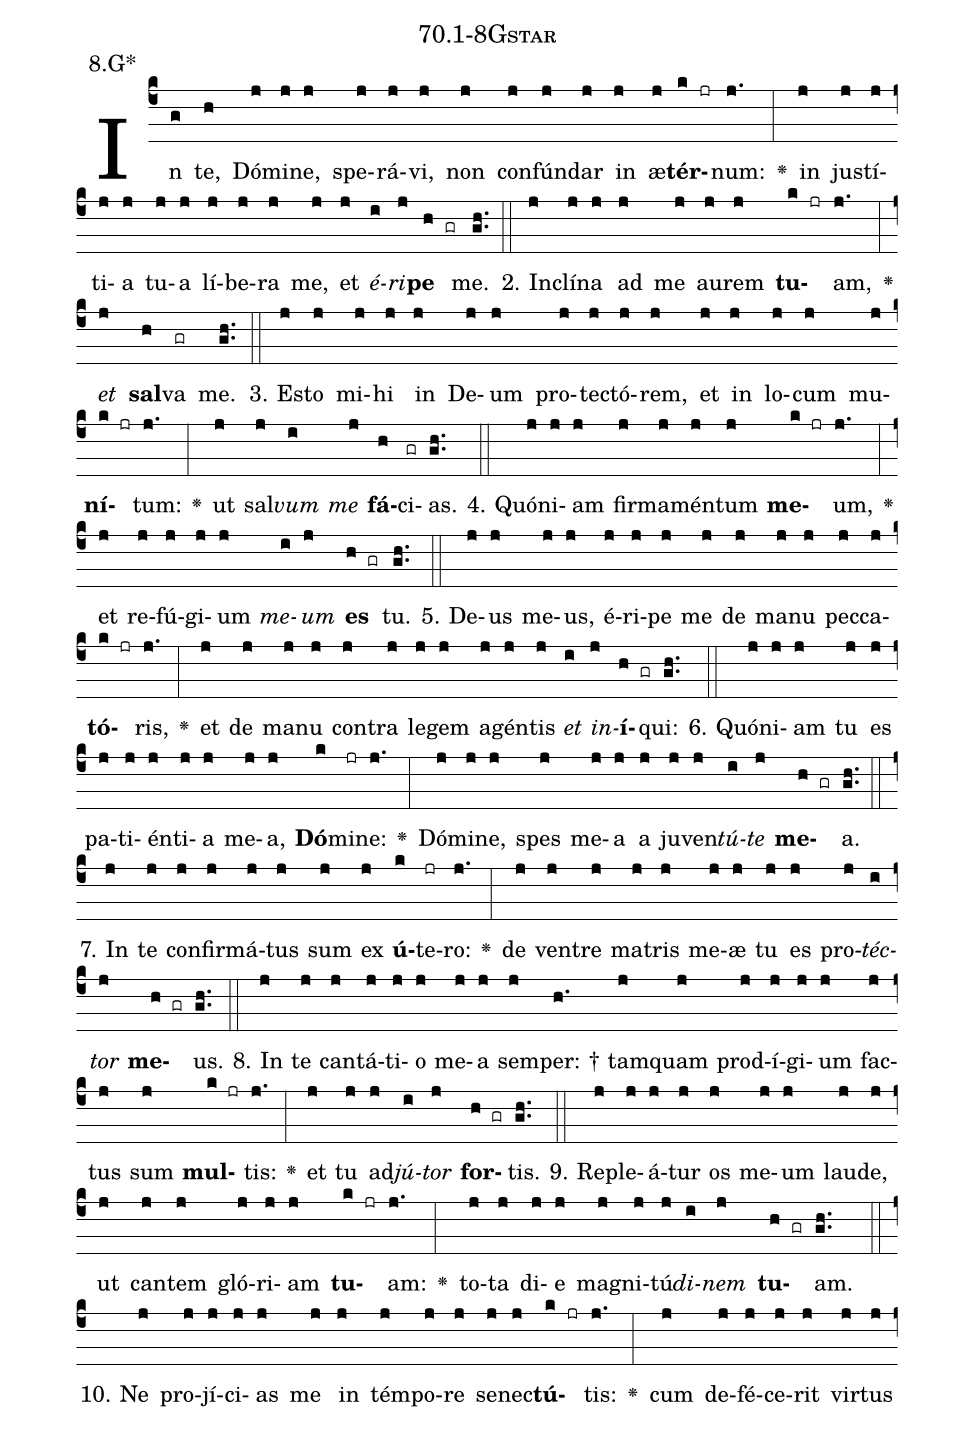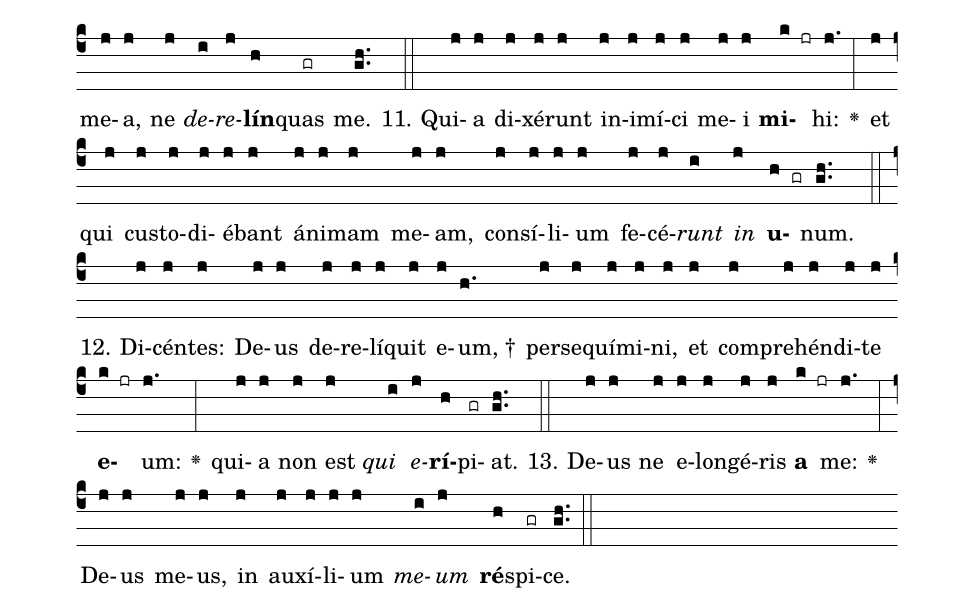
name: 70.1-8Gstar;
annotation: 8.G*;
%%
(c4)In(g) te,(h) Dó(j)mi(j)ne,(j) spe(j)rá(j)vi,(j) non(j) con(j)fún(j)dar(j) in(j) æ(j)<b>tér</b>(k jr)num:(j.) <v>\greheightstar</v>(:) in(j) jus(j)tí(j)ti(j)a(j) tu(j)a(j) lí(j)be(j)ra(j) me,(j) et(j) <i>é</i>(i)<i>ri</i>(j)<b>pe</b>(h gr) me.(gh..) (::)
2. In(j)clí(j)na(j) ad(j) me(j) au(j)rem(j) <b>tu</b>(k jr)am,(j.) <v>\greheightstar</v>(:) <i>et</i>(j) <b>sal</b>(h)va(gr) me.(gh..) (::)
3. Es(j)to(j) mi(j)hi(j) in(j) De(j)um(j) pro(j)tec(j)tó(j)rem,(j) et(j) in(j) lo(j)cum(j) mu(j)<b>ní</b>(k jr)tum:(j.) <v>\greheightstar</v>(:) ut(j) sal(j)<i>vum</i>(i) <i>me</i>(j) <b>fá</b>(h)ci(gr)as.(gh..) (::)
4. Quón(j)i(j)am(j) fir(j)ma(j)mén(j)tum(j) <b>me</b>(k jr)um,(j.) <v>\greheightstar</v>(:) et(j) re(j)fú(j)gi(j)um(j) <i>me</i>(i)<i>um</i>(j) <b>es</b>(h gr) tu.(gh..) (::)
5. De(j)us(j) me(j)us,(j) é(j)ri(j)pe(j) me(j) de(j) ma(j)nu(j) pec(j)ca(j)<b>tó</b>(k jr)ris,(j.) <v>\greheightstar</v>(:) et(j) de(j) ma(j)nu(j) con(j)tra(j) le(j)gem(j) a(j)gén(j)tis(j) <i>et</i>(i) <i>in</i>(j)<b>í</b>(h gr)qui:(gh..) (::)
6. Quón(j)i(j)am(j) tu(j) es(j) pa(j)ti(j)én(j)ti(j)a(j) me(j)a,(j) <b>Dó</b>(k)mi(jr)ne:(j.) <v>\greheightstar</v>(:) Dó(j)mi(j)ne,(j) spes(j) me(j)a(j) a(j) ju(j)ven(j)<i>tú</i>(i)<i>te</i>(j) <b>me</b>(h gr)a.(gh..) (::)
7. In(j) te(j) con(j)fir(j)má(j)tus(j) sum(j) ex(j) <b>ú</b>(k)te(jr)ro:(j.) <v>\greheightstar</v>(:) de(j) ven(j)tre(j) ma(j)tris(j) me(j)æ(j) tu(j) es(j) pro(j)<i>téc</i>(i)<i>tor</i>(j) <b>me</b>(h gr)us.(gh..) (::)
8. In(j) te(j) can(j)tá(j)ti(j)o(j) me(j)a(j) sem(j)per: †(h.) tam(j)quam(j) prod(j)í(j)gi(j)um(j) fac(j)tus(j) sum(j) <b>mul</b>(k jr)tis:(j.) <v>\greheightstar</v>(:) et(j) tu(j) ad(j)<i>jú</i>(i)<i>tor</i>(j) <b>for</b>(h gr)tis.(gh..) (::)
9. Re(j)ple(j)á(j)tur(j) os(j) me(j)um(j) lau(j)de,(j) ut(j) can(j)tem(j) gló(j)ri(j)am(j) <b>tu</b>(k jr)am:(j.) <v>\greheightstar</v>(:) to(j)ta(j) di(j)e(j) ma(j)gni(j)tú(j)<i>di</i>(i)<i>nem</i>(j) <b>tu</b>(h gr)am.(gh..) (::)
10. Ne(j) pro(j)jí(j)ci(j)as(j) me(j) in(j) tém(j)po(j)re(j) se(j)nec(j)<b>tú</b>(k jr)tis:(j.) <v>\greheightstar</v>(:) cum(j) de(j)fé(j)ce(j)rit(j) vir(j)tus(j) me(j)a,(j) ne(j) <i>de</i>(i)<i>re</i>(j)<b>lín</b>(h)quas(gr) me.(gh..) (::)
11. Qui(j)a(j) di(j)xé(j)runt(j) in(j)i(j)mí(j)ci(j) me(j)i(j) <b>mi</b>(k jr)hi:(j.) <v>\greheightstar</v>(:) et(j) qui(j) cus(j)to(j)di(j)é(j)bant(j) á(j)ni(j)mam(j) me(j)am,(j) con(j)sí(j)li(j)um(j) fe(j)cé(j)<i>runt</i>(i) <i>in</i>(j) <b>u</b>(h gr)num.(gh..) (::)
12. Di(j)cén(j)tes:(j) De(j)us(j) de(j)re(j)lí(j)quit(j) e(j)um, †(h.) per(j)se(j)quí(j)mi(j)ni,(j) et(j) com(j)pre(j)hén(j)di(j)te(j) <b>e</b>(k jr)um:(j.) <v>\greheightstar</v>(:) qui(j)a(j) non(j) est(j) <i>qui</i>(i) <i>e</i>(j)<b>rí</b>(h)pi(gr)at.(gh..) (::)
13. De(j)us(j) ne(j) e(j)lon(j)gé(j)ris(j) <b>a</b>(k jr) me:(j.) <v>\greheightstar</v>(:) De(j)us(j) me(j)us,(j) in(j) au(j)xí(j)li(j)um(j) <i>me</i>(i)<i>um</i>(j) <b>ré</b>(h)spi(gr)ce.(gh..) (::)
